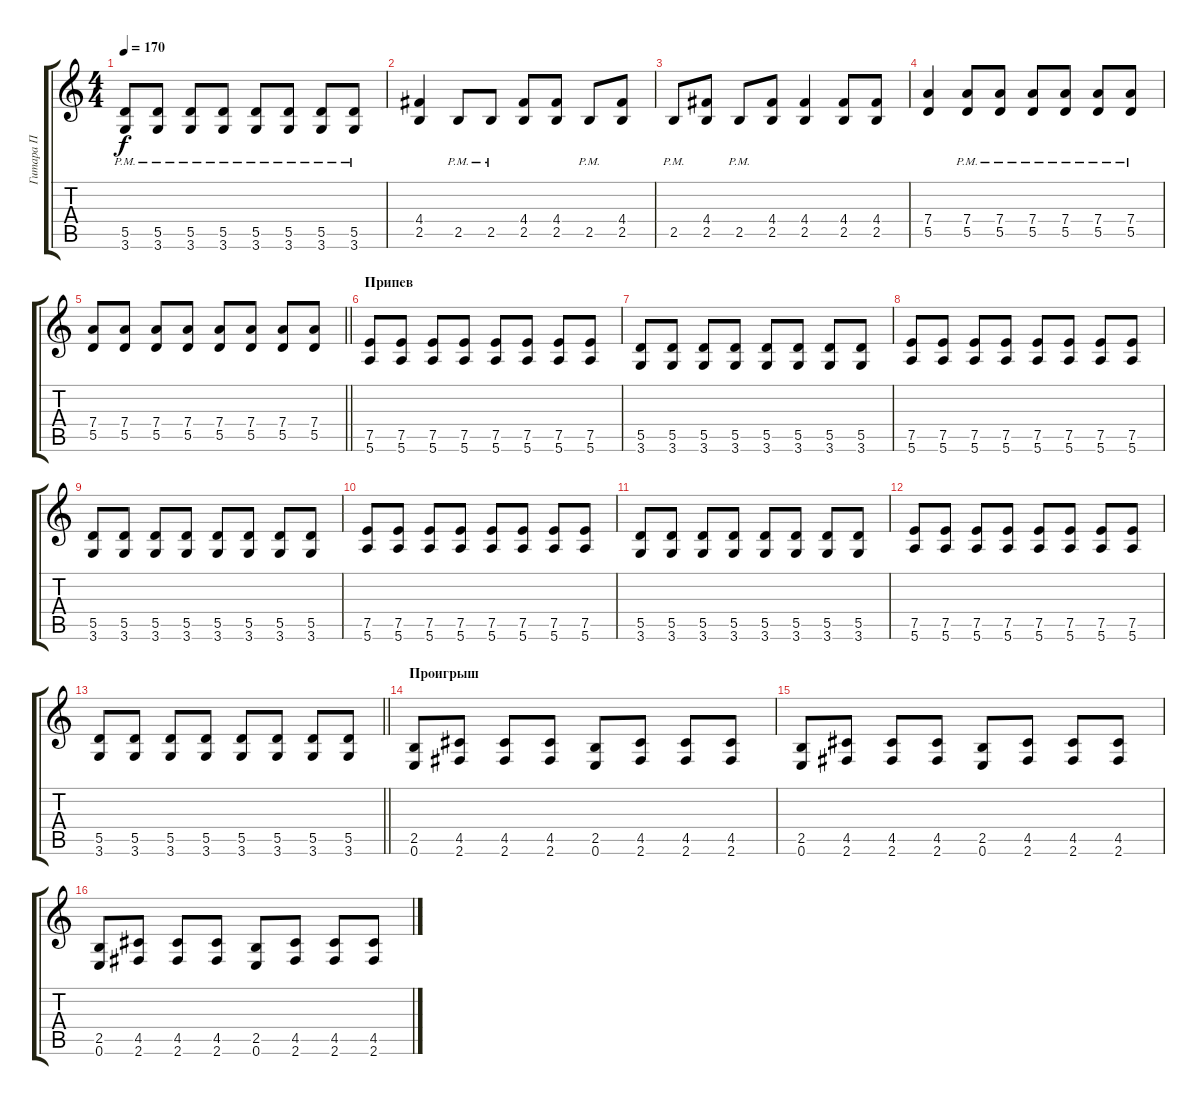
\track ("Гитара П" "Гитара П") {instrument overdrivenguitar}
\staff {score tabs}
\tuning (E4 B3 G3 D3 A2 E2) {hide}
\ts (4 4)
\tempo 170
\clef g2
\ks c
(5.5{pm} 3.6{pm}).8{dy f} (5.5{pm} 3.6{pm}).8 (5.5{pm} 3.6{pm}).8 (5.5{pm} 3.6{pm}).8 (5.5{pm} 3.6{pm}).8 (5.5{pm} 3.6{pm}).8 (5.5{pm} 3.6{pm}).8 (5.5{pm} 3.6{pm}).8 |
(4.4 2.5).4 2.5{pm}.8 2.5{pm}.8 (4.4 2.5).8 (4.4 2.5).8 2.5{pm}.8 (4.4 2.5).8 |
2.5{pm}.8 (4.4 2.5).8 2.5{pm}.8 (4.4 2.5).8 (4.4 2.5).4 (4.4 2.5).8 (4.4 2.5).8 |
(7.4 5.5).4 (7.4{pm} 5.5{pm}).8 (7.4{pm} 5.5{pm}).8 (7.4{pm} 5.5{pm}).8 (7.4{pm} 5.5{pm}).8 (7.4{pm} 5.5{pm}).8 (7.4{pm} 5.5{pm}).8 |
\barLineRight lightlight
(7.4 5.5).8 (7.4 5.5).8 (7.4 5.5).8 (7.4 5.5).8 (7.4 5.5).8 (7.4 5.5).8 (7.4 5.5).8 (7.4 5.5).8 |
\section ("" "Припев")
(7.5 5.6).8 (7.5 5.6).8 (7.5 5.6).8 (7.5 5.6).8 (7.5 5.6).8 (7.5 5.6).8 (7.5 5.6).8 (7.5 5.6).8 |
(5.5 3.6).8 (5.5 3.6).8 (5.5 3.6).8 (5.5 3.6).8 (5.5 3.6).8 (5.5 3.6).8 (5.5 3.6).8 (5.5 3.6).8 |
(7.5 5.6).8 (7.5 5.6).8 (7.5 5.6).8 (7.5 5.6).8 (7.5 5.6).8 (7.5 5.6).8 (7.5 5.6).8 (7.5 5.6).8 |
(5.5 3.6).8 (5.5 3.6).8 (5.5 3.6).8 (5.5 3.6).8 (5.5 3.6).8 (5.5 3.6).8 (5.5 3.6).8 (5.5 3.6).8 |
(7.5 5.6).8 (7.5 5.6).8 (7.5 5.6).8 (7.5 5.6).8 (7.5 5.6).8 (7.5 5.6).8 (7.5 5.6).8 (7.5 5.6).8 |
(5.5 3.6).8 (5.5 3.6).8 (5.5 3.6).8 (5.5 3.6).8 (5.5 3.6).8 (5.5 3.6).8 (5.5 3.6).8 (5.5 3.6).8 |
(7.5 5.6).8 (7.5 5.6).8 (7.5 5.6).8 (7.5 5.6).8 (7.5 5.6).8 (7.5 5.6).8 (7.5 5.6).8 (7.5 5.6).8 |
\barLineRight lightlight
(5.5 3.6).8 (5.5 3.6).8 (5.5 3.6).8 (5.5 3.6).8 (5.5 3.6).8 (5.5 3.6).8 (5.5 3.6).8 (5.5 3.6).8 |
\section ("" "Проигрыш")
(2.5 0.6).8 (4.5 2.6).8 (4.5 2.6).8 (4.5 2.6).8 (2.5 0.6).8 (4.5 2.6).8 (4.5 2.6).8 (4.5 2.6).8 |
(2.5 0.6).8 (4.5 2.6).8 (4.5 2.6).8 (4.5 2.6).8 (2.5 0.6).8 (4.5 2.6).8 (4.5 2.6).8 (4.5 2.6).8 |
(2.5 0.6).8 (4.5 2.6).8 (4.5 2.6).8 (4.5 2.6).8 (2.5 0.6).8 (4.5 2.6).8 (4.5 2.6).8 (4.5 2.6).8
